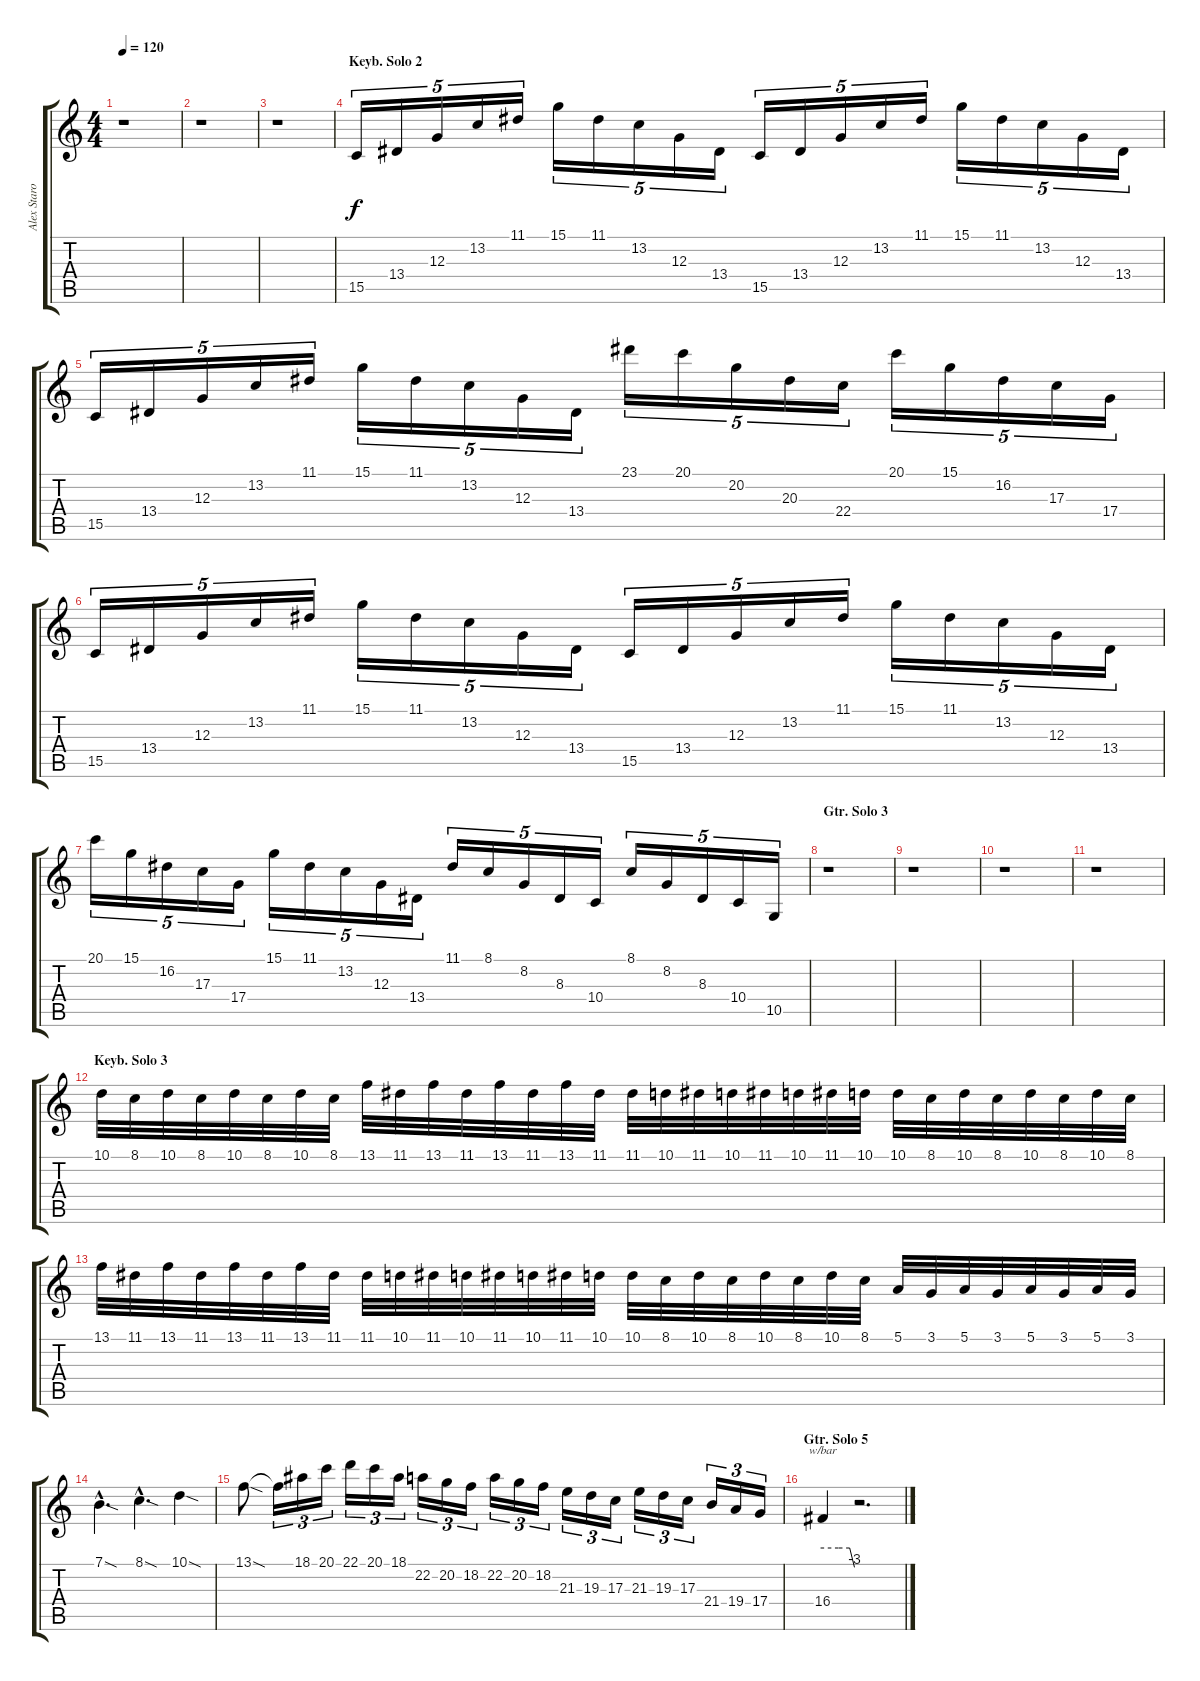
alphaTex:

\track ("Alex Staropoli - Lead Keyboard" "Alex Staro") {instrument lead2sawtooth}
\staff {score tabs}
\tuning (E4 B3 G3 D3 A2 E2) {hide}
\ts (4 4)
\tempo 120
\clef g2
\ks c
r.1{dy f} |
r.1 |
r.1 |
\section ("" "Keyb. Solo 2")
15.5.16{tu (5 4)} 13.4.16{tu (5 4)} 12.3.16{tu (5 4)} 13.2.16{tu (5 4)} 11.1.16{tu (5 4)} 15.1.16{tu (5 4)} 11.1.16{tu (5 4)} 13.2.16{tu (5 4)} 12.3.16{tu (5 4)} 13.4.16{tu (5 4)} 15.5.16{tu (5 4)} 13.4.16{tu (5 4)} 12.3.16{tu (5 4)} 13.2.16{tu (5 4)} 11.1.16{tu (5 4)} 15.1.16{tu (5 4)} 11.1.16{tu (5 4)} 13.2.16{tu (5 4)} 12.3.16{tu (5 4)} 13.4.16{tu (5 4)} |
15.5.16{tu (5 4)} 13.4.16{tu (5 4)} 12.3.16{tu (5 4)} 13.2.16{tu (5 4)} 11.1.16{tu (5 4)} 15.1.16{tu (5 4)} 11.1.16{tu (5 4)} 13.2.16{tu (5 4)} 12.3.16{tu (5 4)} 13.4.16{tu (5 4)} 23.1.16{tu (5 4)} 20.1.16{tu (5 4)} 20.2.16{tu (5 4)} 20.3.16{tu (5 4)} 22.4.16{tu (5 4)} 20.1.16{tu (5 4)} 15.1.16{tu (5 4)} 16.2.16{tu (5 4)} 17.3.16{tu (5 4)} 17.4.16{tu (5 4)} |
15.5.16{tu (5 4)} 13.4.16{tu (5 4)} 12.3.16{tu (5 4)} 13.2.16{tu (5 4)} 11.1.16{tu (5 4)} 15.1.16{tu (5 4)} 11.1.16{tu (5 4)} 13.2.16{tu (5 4)} 12.3.16{tu (5 4)} 13.4.16{tu (5 4)} 15.5.16{tu (5 4)} 13.4.16{tu (5 4)} 12.3.16{tu (5 4)} 13.2.16{tu (5 4)} 11.1.16{tu (5 4)} 15.1.16{tu (5 4)} 11.1.16{tu (5 4)} 13.2.16{tu (5 4)} 12.3.16{tu (5 4)} 13.4.16{tu (5 4)} |
20.1.16{tu (5 4)} 15.1.16{tu (5 4)} 16.2.16{tu (5 4)} 17.3.16{tu (5 4)} 17.4.16{tu (5 4)} 15.1.16{tu (5 4)} 11.1.16{tu (5 4)} 13.2.16{tu (5 4)} 12.3.16{tu (5 4)} 13.4.16{tu (5 4)} 11.1.16{tu (5 4)} 8.1.16{tu (5 4)} 8.2.16{tu (5 4)} 8.3.16{tu (5 4)} 10.4.16{tu (5 4)} 8.1.16{tu (5 4)} 8.2.16{tu (5 4)} 8.3.16{tu (5 4)} 10.4.16{tu (5 4)} 10.5.16{tu (5 4)} |
\section ("" "Gtr. Solo 3")
r.1 |
r.1 |
r.1 |
r.1 |
\section ("" "Keyb. Solo 3")
10.1.32 8.1.32 10.1.32 8.1.32 10.1.32 8.1.32 10.1.32 8.1.32 13.1.32 11.1.32 13.1.32 11.1.32 13.1.32 11.1.32 13.1.32 11.1.32 11.1.32 10.1.32 11.1.32 10.1.32 11.1.32 10.1.32 11.1.32 10.1.32 10.1.32 8.1.32 10.1.32 8.1.32 10.1.32 8.1.32 10.1.32 8.1.32 |
13.1.32 11.1.32 13.1.32 11.1.32 13.1.32 11.1.32 13.1.32 11.1.32 11.1.32 10.1.32 11.1.32 10.1.32 11.1.32 10.1.32 11.1.32 10.1.32 10.1.32 8.1.32 10.1.32 8.1.32 10.1.32 8.1.32 10.1.32 8.1.32 5.1.32 3.1.32 5.1.32 3.1.32 5.1.32 3.1.32 5.1.32 3.1.32 |
7.1{sod hac}.4{d} 8.1{sod hac}.4{d} 10.1{sod}.4 |
13.1{sod}.8 13.1{t}.16{tu (3 2)} 18.1.16{tu (3 2)} 20.1.16{tu (3 2)} 22.1.16{tu (3 2)} 20.1.16{tu (3 2)} 18.1.16{tu (3 2)} 22.2.16{tu (3 2)} 20.2.16{tu (3 2)} 18.2.16{tu (3 2)} 22.2.16{tu (3 2)} 20.2.16{tu (3 2)} 18.2.16{tu (3 2)} 21.3.16{tu (3 2)} 19.3.16{tu (3 2)} 17.3.16{tu (3 2)} 21.3.16{tu (3 2)} 19.3.16{tu (3 2)} 17.3.16{tu (3 2)} 21.4.16{tu (3 2)} 19.4.16{tu (3 2)} 17.4.16{tu (3 2)} |
\section ("" "Gtr. Solo 5")
16.4.4{tbe (custom default 0 0 30 0 51 0 60 -12)} r.2{d}
